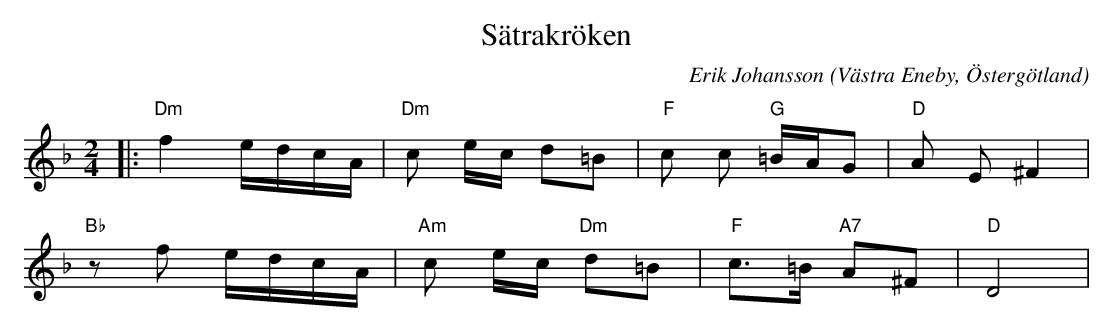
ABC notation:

X:1
T:Sätrakröken
C:Erik Johansson
O:Västra Eneby, Östergötland
Q:80
M:2/4
L:1/8
K:Dm
|:"Dm"f2 e/d/c/A/ |"Dm"c e/c/ d=B| "F" c c "G" =B/A/G | "D" A E ^F2 |
"Bb" zf e/d/c/A/ |"Am"c e/c/ "Dm"d=B| "F" c>=B  "A7" A^F | "D" D4 |
